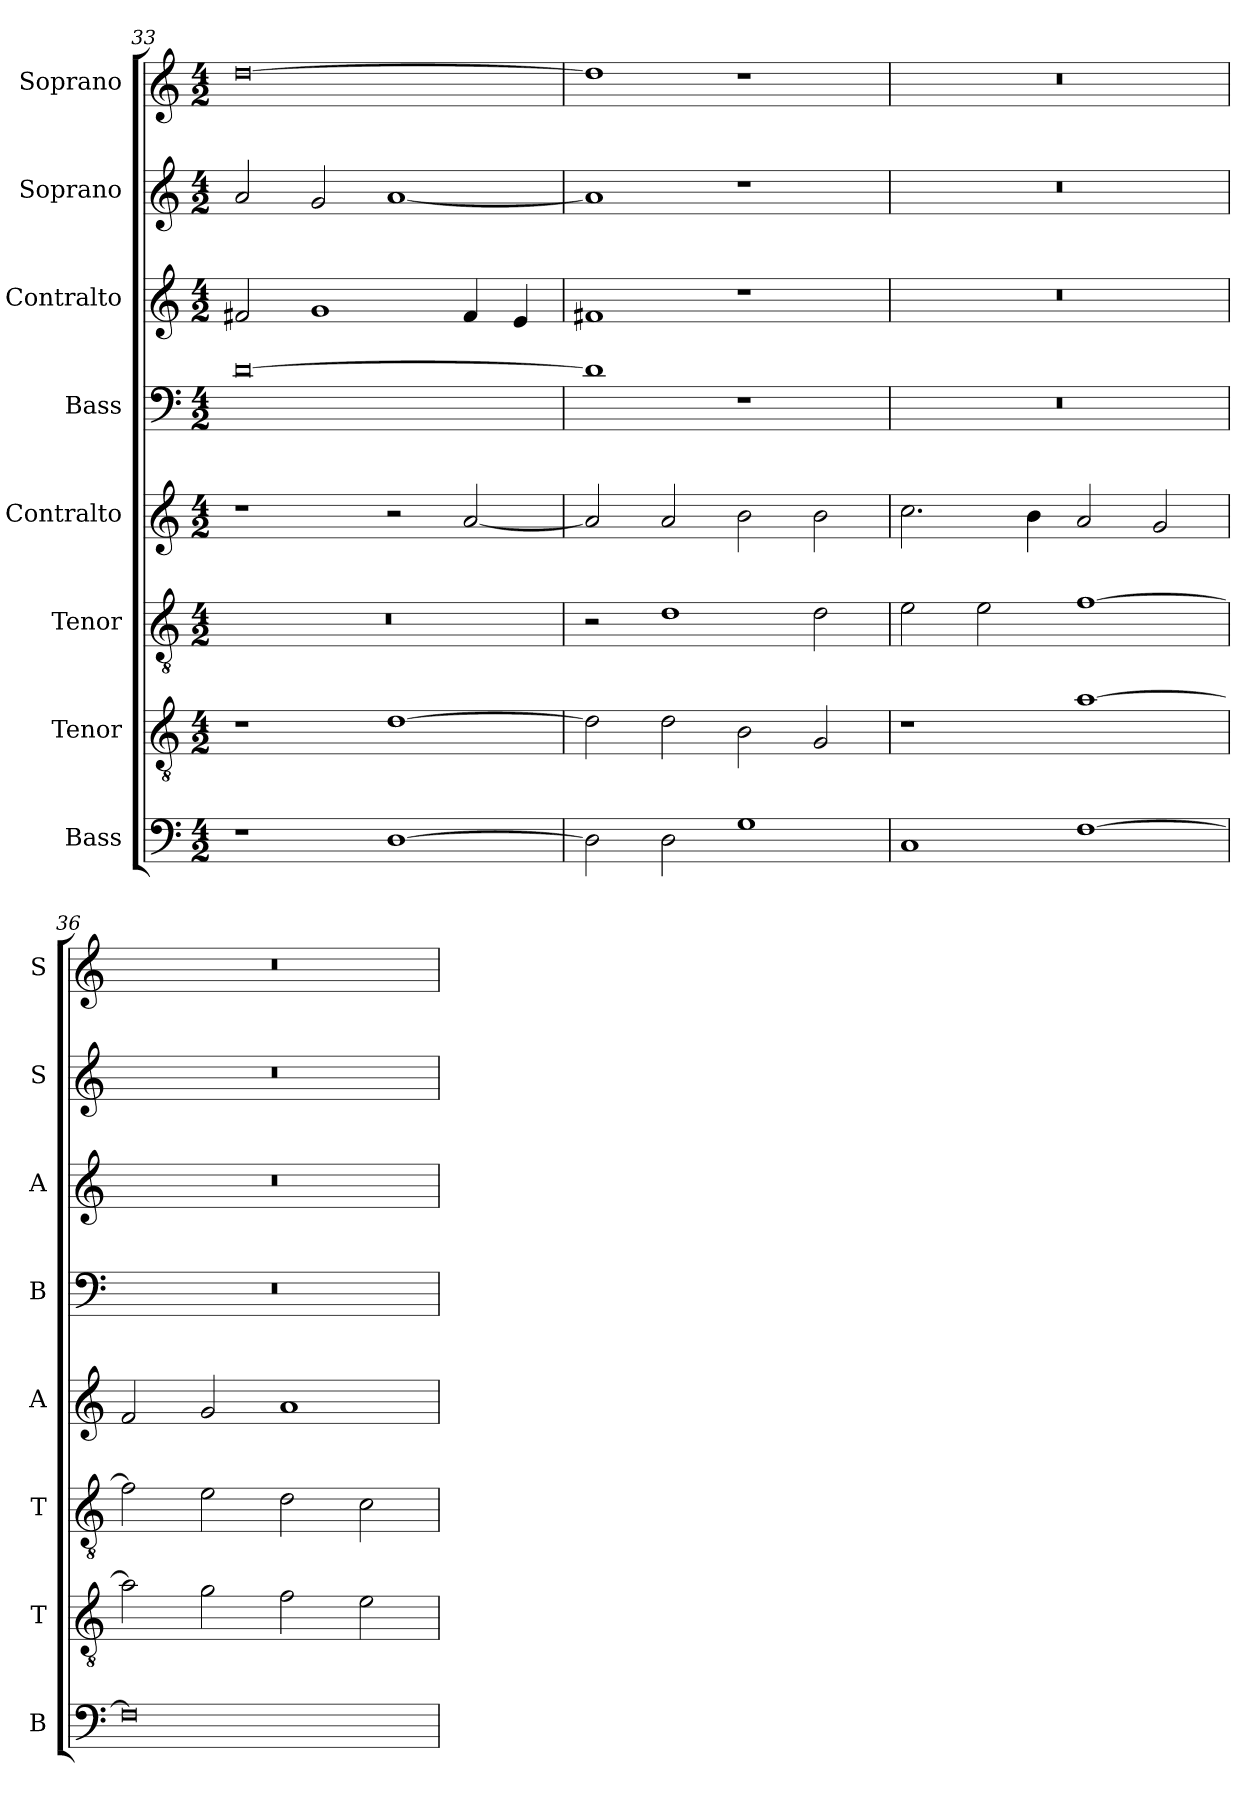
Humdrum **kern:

**kern	**kern	**kern	**kern	**kern	**kern	**kern	**kern
*part8	*part7	*part6	*part5	*part4	*part3	*part2	*part1
*staff8	*staff7	*staff6	*staff5	*staff4	*staff3	*staff2	*staff1
*I"Bass	*I"Tenor	*I"Tenor	*I"Contralto	*I"Bass	*I"Contralto	*I"Soprano	*I"Soprano
*I'B	*I'T	*I'T	*I'A	*I'B	*I'A	*I'S	*I'S
*clefF4	*clefGv2	*clefGv2	*clefG2	*clefF4	*clefG2	*clefG2	*clefG2
*k[]	*k[]	*k[]	*k[]	*k[]	*k[]	*k[]	*k[]
*G:mix	*G:mix	*G:mix	*G:mix	*G:mix	*G:mix	*G:mix	*G:mix
*M4/2	*M4/2	*M4/2	*M4/2	*M4/2	*M4/2	*M4/2	*M4/2
=33	=33	=33	=33	=33	=33	=33	=33
1r	1r	0r	1r	[0d	2f#X	2a	[0dd
.	.	.	.	.	1g	2g	.
[1D	[1d	.	2r	.	.	[1a	.
.	.	.	[2a	.	4f#	.	.
.	.	.	.	.	4e	.	.
=34	=34	=34	=34	=34	=34	=34	=34
2D]	2d]	2r	2a]	1d]	1f#X	1a]	1dd]
2D	2d	1d	2a	.	.	.	.
1G	2B	.	2b	1r	1r	1r	1r
.	2G	2d	2b	.	.	.	.
=35	=35	=35	=35	=35	=35	=35	=35
1C	1r	2e	2.cc	0r	0r	0r	0r
.	.	2e	.	.	.	.	.
.	.	.	4b	.	.	.	.
[1F	[1a	[1f	2a	.	.	.	.
.	.	.	2g	.	.	.	.
=36	=36	=36	=36	=36	=36	=36	=36
0F]	2a]	2f]	2f	0r	0r	0r	0r
.	2g	2e	2g	.	.	.	.
.	2f	2d	1a	.	.	.	.
.	2e	2c	.	.	.	.	.
=	=	=	=	=	=	=	=
*-	*-	*-	*-	*-	*-	*-	*-
